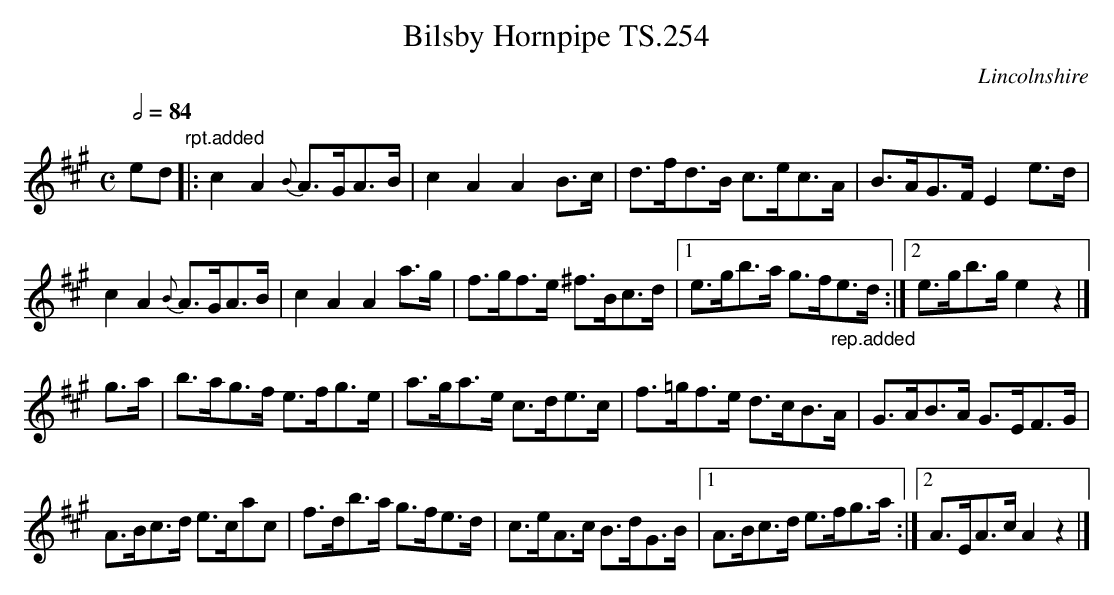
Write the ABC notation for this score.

X:1
T:Bilsby Hornpipe TS.254
L:1/8
M:C
O:Lincolnshire
Q:1/2=84
K:A
ed"rpt.added"|:c2A2{B}A>GA>B|c2A2A2B>c|d>fd>B c>ec>A|B>AG>FE2e>d|!
c2A2{B}A>GA>B|c2A2A2a>g|f>gf>e ^f>Bc>d|1e>gb>a g>f"_rep.added"e>d:|2 e>gb>ge2z2|]!
g>a|b>ag>f e>fg>e|a>ga>e c>de>c|f>=gf>e d>cB>A|G>AB>A G>EF>G|!
A>Bc>d e>cac|f>db>a g>fe>d|c>eA>c B>dG>B|1A>Bc>d e>fg>a:|2A>EA>cA2z2|]
